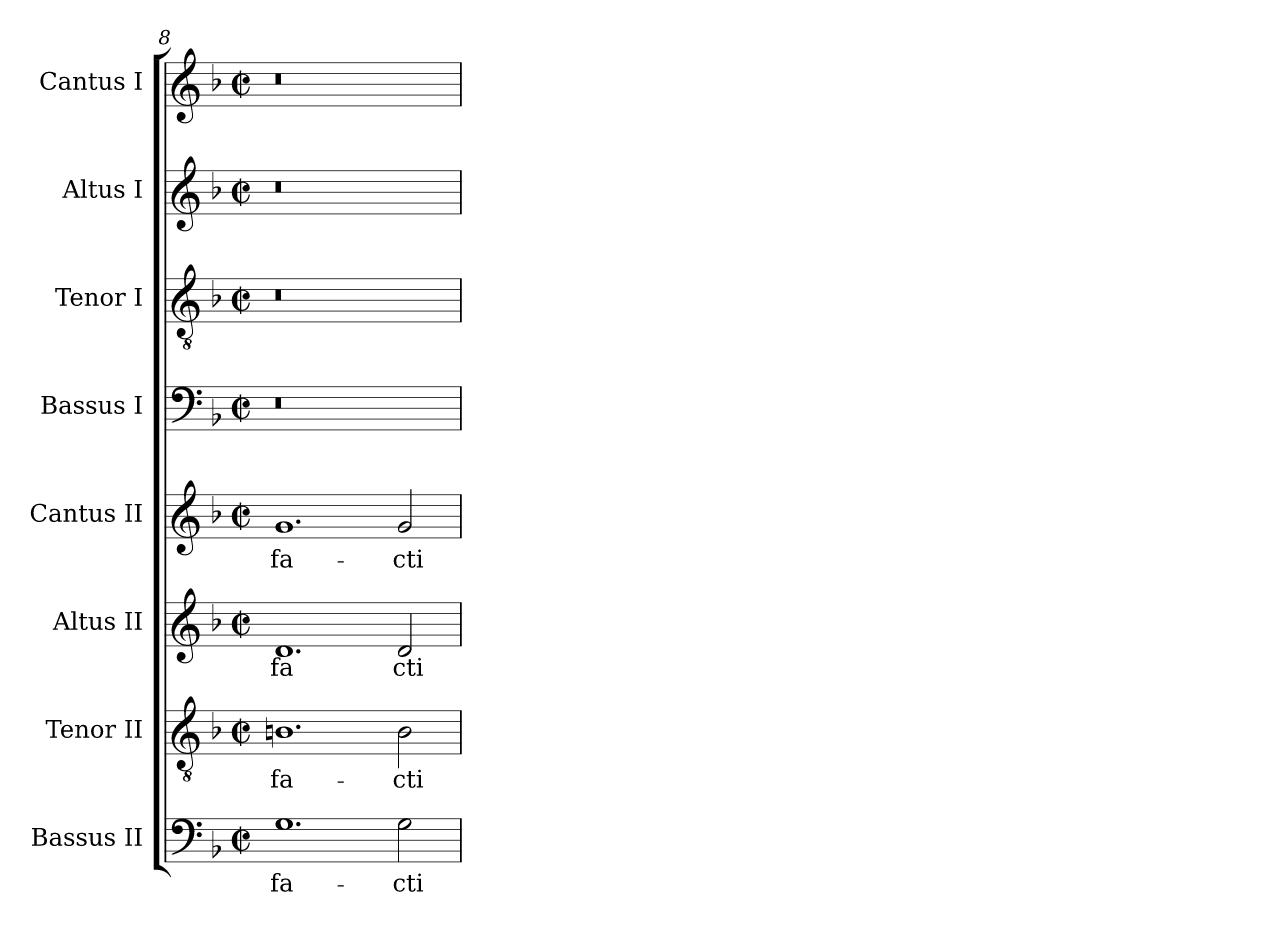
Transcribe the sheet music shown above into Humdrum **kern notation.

**kern	**text	**kern	**text	**kern	**text	**kern	**text	**kern	**kern	**kern	**kern
*part8	*part8	*part7	*part7	*part6	*part6	*part5	*part5	*part4	*part3	*part2	*part1
*staff8	*staff8	*staff7	*staff7	*staff6	*staff6	*staff5	*staff5	*staff4	*staff3	*staff2	*staff1
*I"Bassus II	*	*I"Tenor II	*	*I"Altus II	*	*I"Cantus II	*	*I"Bassus I	*I"Tenor I	*I"Altus I	*I"Cantus I
*I'Bassus II	*	*I'Tenor II	*	*I'Altus II	*	*I'Cantus II	*	*I'Bassus I	*I'Tenor I	*I'Altus I	*I'Cantus I
!!LO:PB:g=z
*clefF4	*	*clefGv2	*	*clefG2	*	*clefG2	*	*clefF4	*clefGv2	*clefG2	*clefG2
*k[b-]	*	*k[b-]	*	*k[b-]	*	*k[b-]	*	*k[b-]	*k[b-]	*k[b-]	*k[b-]
*F:	*	*F:	*	*F:	*	*F:	*	*F:	*F:	*F:	*F:
*M2/2	*	*M2/2	*	*M2/2	*	*M2/2	*	*M2/2	*M2/2	*M2/2	*M2/2
*met(c|)	*	*met(c|)	*	*met(c|)	*	*met(c|)	*	*met(c|)	*met(c|)	*met(c|)	*met(c|)
=8	=8	=8	=8	=8	=8	=8	=8	=8	=8	=8	=8
!	!LO:LY:b:cj	!	!LO:LY:b:cj	!	!LO:LY:b:cj	!	!LO:LY:b:cj	!	!	!	!
1.G	fa-	1.Bn	fa-	1.d	fa	1.g	fa-	0r	0r	0r	0r
!	!LO:LY:b:cj	!	!LO:LY:b:cj	!	!LO:LY:b:cj	!	!LO:LY:b:cj	!	!	!	!
2G\	-cti	2B\	-cti	2d/	cti	2g/	-cti	.	.	.	.
=	=	=	=	=	=	=	=	=	=	=	=
*-	*-	*-	*-	*-	*-	*-	*-	*-	*-	*-	*-
